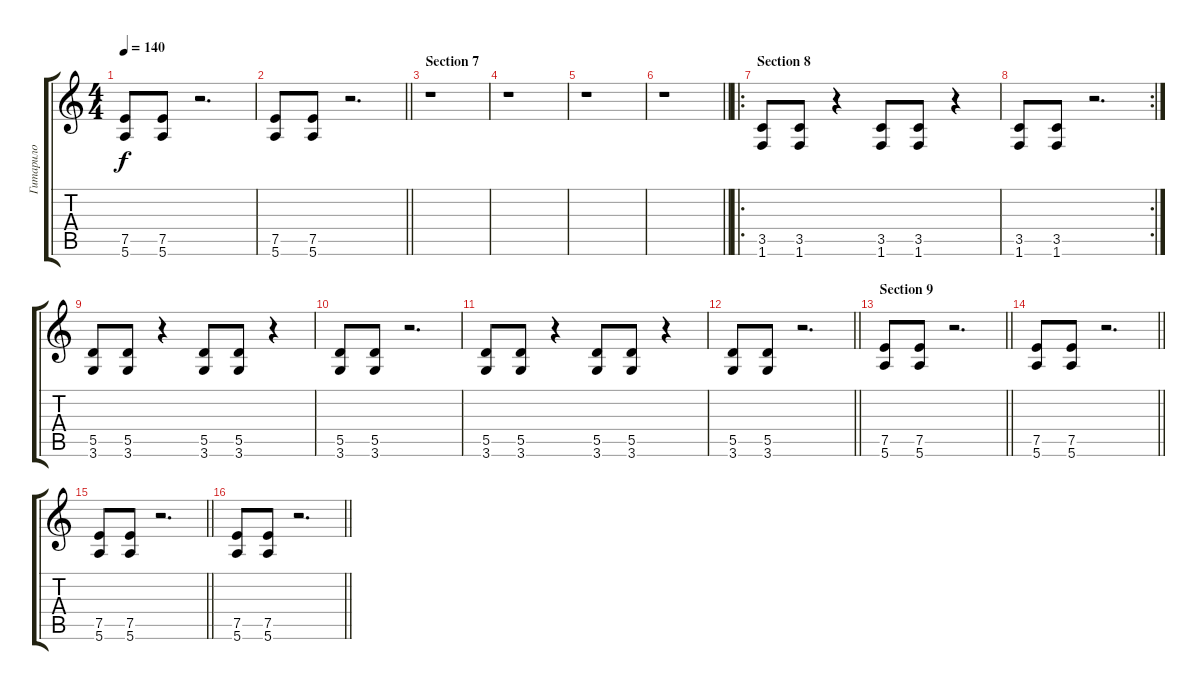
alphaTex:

\track ("Гитарило" "Гитарило") {instrument overdrivenguitar}
\staff {score tabs}
\tuning (E4 B3 G3 D3 A2 E2) {hide}
\ts (4 4)
\tempo 140
\clef g2
\ks c
(7.5 5.6).8{dy f} (7.5 5.6).8 r.2{d} |
\barLineRight lightlight
(7.5 5.6).8 (7.5 5.6).8 r.2{d} |
\section ("" "Section 7")
r.1 |
r.1 |
r.1 |
\barLineRight lightlight
r.1 |
\ro
\section ("" "Section 8")
(3.5 1.6).8 (3.5 1.6).8 r.4 (3.5 1.6).8 (3.5 1.6).8 r.4 |
\rc 2
(3.5 1.6).8 (3.5 1.6).8 r.2{d} |
(5.5 3.6).8 (5.5 3.6).8 r.4 (5.5 3.6).8 (5.5 3.6).8 r.4 |
(5.5 3.6).8 (5.5 3.6).8 r.2{d} |
(5.5 3.6).8 (5.5 3.6).8 r.4 (5.5 3.6).8 (5.5 3.6).8 r.4 |
\barLineRight lightlight
(5.5 3.6).8 (5.5 3.6).8 r.2{d} |
\section ("" "Section 9")
\barLineRight lightlight
(7.5 5.6).8 (7.5 5.6).8 r.2{d} |
\barLineRight lightlight
(7.5 5.6).8 (7.5 5.6).8 r.2{d} |
\barLineRight lightlight
(7.5 5.6).8 (7.5 5.6).8 r.2{d} |
\barLineRight lightlight
(7.5 5.6).8 (7.5 5.6).8 r.2{d}
